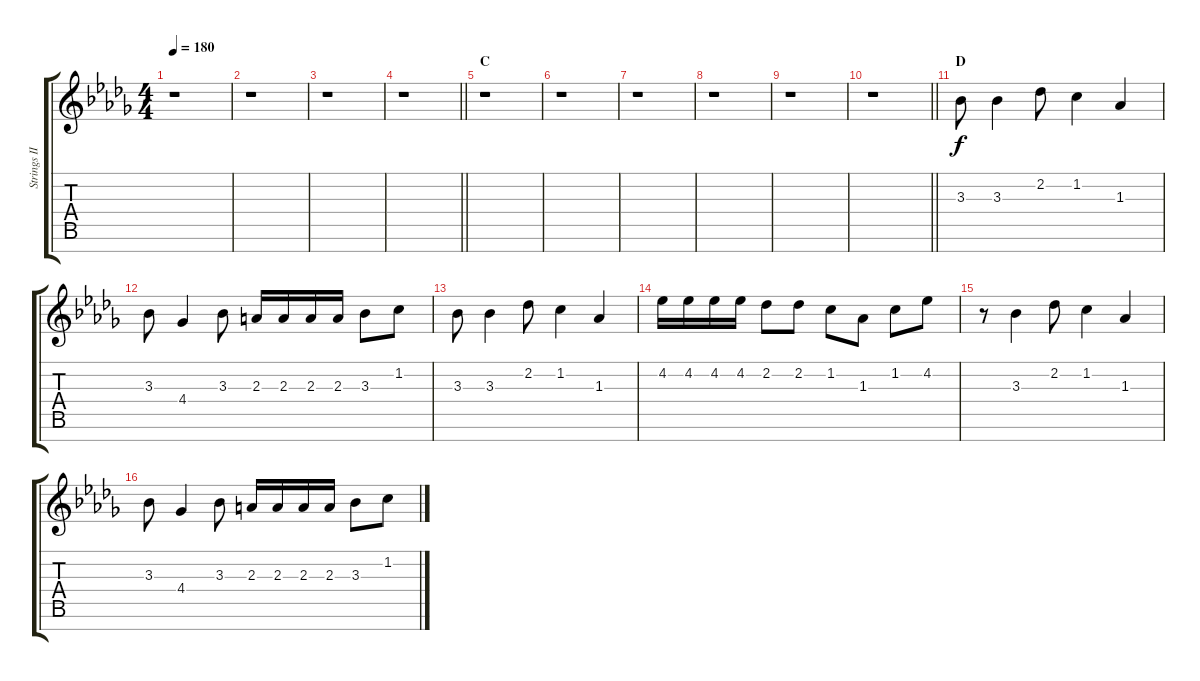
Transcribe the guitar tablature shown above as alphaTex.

\track ("Strings II" "Strings II") {instrument stringensemble1}
\staff {score tabs}
\tuning (E5 B4 G4 D4 A3 E3 B2) {hide}
\ts (4 4)
\tempo 180
\clef g2
\ks db
r.1{dy f} |
r.1 |
r.1 |
\barLineRight lightlight
r.1 |
\section ("" "C")
r.1 |
r.1 |
r.1 |
r.1 |
r.1 |
\barLineRight lightlight
r.1 |
\section ("" "D")
3.3.8 3.3.4 2.2.8 1.2.4 1.3.4 |
3.3.8 4.4.4 3.3.8 2.3.16 2.3.16 2.3.16 2.3.16 3.3.8 1.2.8 |
3.3.8 3.3.4 2.2.8 1.2.4 1.3.4 |
4.2.16 4.2.16 4.2.16 4.2.16 2.2.8 2.2.8 1.2.8 1.3.8 1.2.8 4.2.8 |
r.8 3.3.4 2.2.8 1.2.4 1.3.4 |
3.3.8 4.4.4 3.3.8 2.3.16 2.3.16 2.3.16 2.3.16 3.3.8 1.2.8
